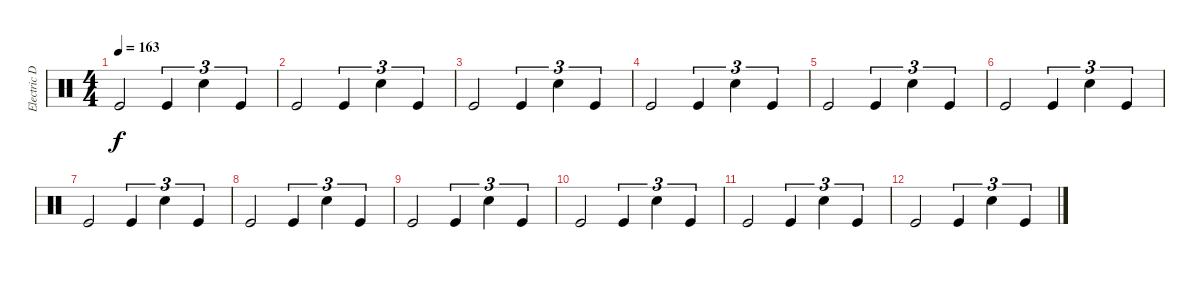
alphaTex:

\track ("Electric Drums" "Electric D") {instrument percussion}
\staff {score}
\articulation defaults
\ts (4 4)
\tempo 163
\clef neutral
\ks c "Kick (hit)".2{dy f} "Kick (hit)".4{tu (3 2)} "Electric Snare (hit)".4{tu (3 2)} "Kick (hit)".4{tu (3 2)}
|
"Kick (hit)".2 "Kick (hit)".4{tu (3 2)} "Electric Snare (hit)".4{tu (3 2)} "Kick (hit)".4{tu (3 2)} |
"Kick (hit)".2 "Kick (hit)".4{tu (3 2)} "Electric Snare (hit)".4{tu (3 2)} "Kick (hit)".4{tu (3 2)} |
"Kick (hit)".2 "Kick (hit)".4{tu (3 2)} "Electric Snare (hit)".4{tu (3 2)} "Kick (hit)".4{tu (3 2)} |
"Kick (hit)".2 "Kick (hit)".4{tu (3 2)} "Electric Snare (hit)".4{tu (3 2)} "Kick (hit)".4{tu (3 2)} |
"Kick (hit)".2 "Kick (hit)".4{tu (3 2)} "Electric Snare (hit)".4{tu (3 2)} "Kick (hit)".4{tu (3 2)} |
"Kick (hit)".2 "Kick (hit)".4{tu (3 2)} "Electric Snare (hit)".4{tu (3 2)} "Kick (hit)".4{tu (3 2)} |
"Kick (hit)".2 "Kick (hit)".4{tu (3 2)} "Electric Snare (hit)".4{tu (3 2)} "Kick (hit)".4{tu (3 2)} |
"Kick (hit)".2 "Kick (hit)".4{tu (3 2)} "Electric Snare (hit)".4{tu (3 2)} "Kick (hit)".4{tu (3 2)} |
"Kick (hit)".2 "Kick (hit)".4{tu (3 2)} "Electric Snare (hit)".4{tu (3 2)} "Kick (hit)".4{tu (3 2)} |
"Kick (hit)".2 "Kick (hit)".4{tu (3 2)} "Electric Snare (hit)".4{tu (3 2)} "Kick (hit)".4{tu (3 2)} |
"Kick (hit)".2 "Kick (hit)".4{tu (3 2)} "Electric Snare (hit)".4{tu (3 2)} "Kick (hit)".4{tu (3 2)}
